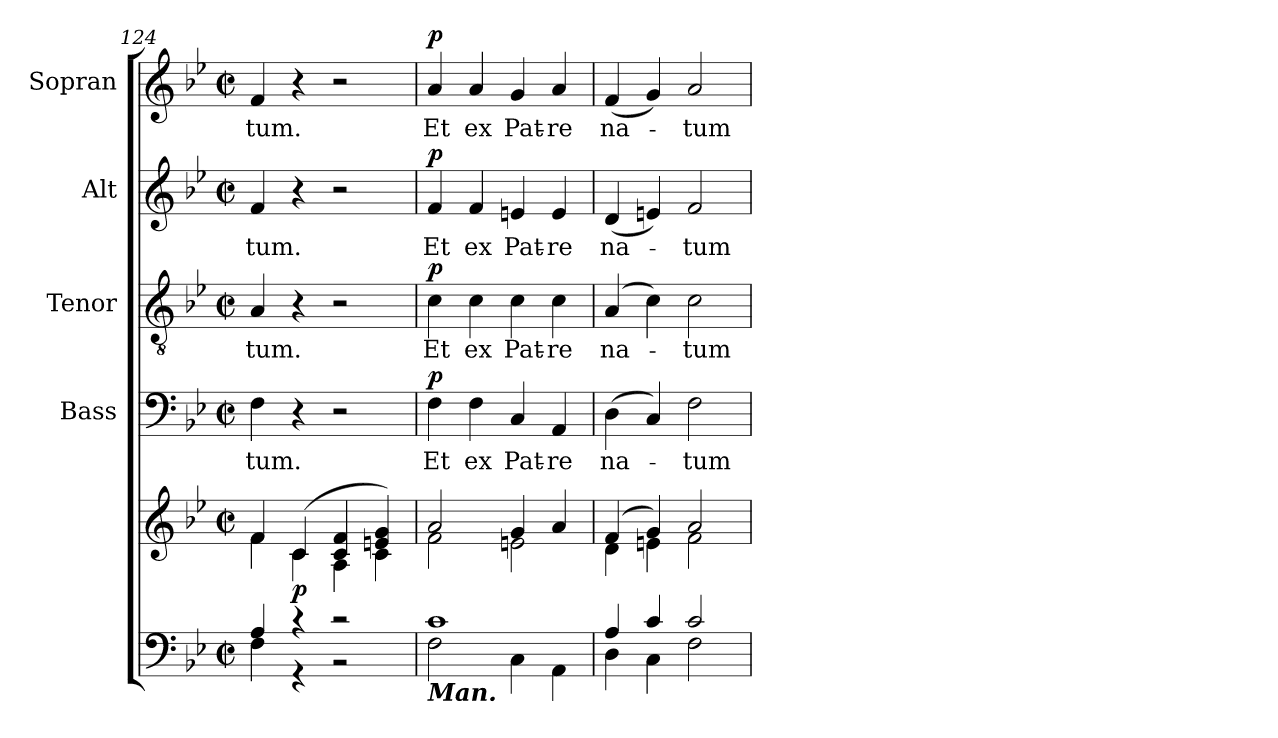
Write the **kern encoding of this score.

**kern	**kern	**dynam	**kern	**text	**dynam	**kern	**text	**dynam	**kern	**text	**dynam	**kern	**text	**dynam
*part5	*part5	*part5	*part4	*part4	*part4	*part3	*part3	*part3	*part2	*part2	*part2	*part1	*part1	*part1
*staff6	*staff5	*staff5/6	*staff4	*staff4	*staff4	*staff3	*staff3	*staff3	*staff2	*staff2	*staff2	*staff1	*staff1	*staff1
*	*	*	*I"Bass	*	*	*I"Tenor	*	*	*I"Alt	*	*	*I"Sopran	*	*
*	*	*	*I'B.	*	*	*I'T.	*	*	*I'A.	*	*	*I'S.	*	*
*clefF4	*clefG2	*	*clefF4	*	*	*clefGv2	*	*	*clefG2	*	*	*clefG2	*	*
*k[b-e-]	*k[b-e-]	*	*k[b-e-]	*	*	*k[b-e-]	*	*	*k[b-e-]	*	*	*k[b-e-]	*	*
*B-:	*B-:	*	*B-:	*	*	*B-:	*	*	*B-:	*	*	*B-:	*	*
*M2/2	*M2/2	*	*M2/2	*	*	*M2/2	*	*	*M2/2	*	*	*M2/2	*	*
*met(c|)	*met(c|)	*	*met(c|)	*	*	*met(c|)	*	*	*met(c|)	*	*	*met(c|)	*	*
=124	=124	=124	=124	=124	=124	=124	=124	=124	=124	=124	=124	=124	=124	=124
*^	*^	*	*	*	*	*	*	*	*	*	*	*	*	*
!	!	!	!	!	!	!LO:LY:b	!	!	!LO:LY:b	!	!	!LO:LY:b	!	!	!LO:LY:b	!
4A/	4F\	4f/	4f\	.	4F\	-tum.	.	4A/	-tum.	.	4f/	-tum.	.	4f/	-tum.	.
!	!	!	!	!LO:DY:b	!	!	!	!	!	!	!	!	!	!	!	!
4r	4r	(4c/	4c\	p	4r	.	.	4r	.	.	4r	.	.	4r	.	.
2r	2r	4c/ 4f/	4A\	.	2r	.	.	2r	.	.	2r	.	.	2r	.	.
.	.	4en/ 4g/)	4c\	.	.	.	.	.	.	.	.	.	.	.	.	.
=125	=125	=125	=125	=125	=125	=125	=125	=125	=125	=125	=125	=125	=125	=125	=125	=125
!LO:TX:b:Bi:t=Man.	!	!	!	!	!	!	!	!	!	!	!	!	!	!	!	!
!	!	!	!	!	!	!LO:LY:b	!LO:DY:a	!	!LO:LY:b	!LO:DY:a	!	!LO:LY:b	!LO:DY:a	!	!LO:LY:b	!LO:DY:a
1c	2F\	2a/	2f\	.	4F\	Et	p	4c\	Et	p	4f/	Et	p	4a/	Et	p
!	!	!	!	!	!	!LO:LY:b	!	!	!LO:LY:b	!	!	!LO:LY:b	!	!	!LO:LY:b	!
.	.	.	.	.	4F\	ex	.	4c\	ex	.	4f/	ex	.	4a/	ex	.
!	!	!	!	!	!	!LO:LY:b	!	!	!LO:LY:b	!	!	!LO:LY:b	!	!	!LO:LY:b	!
.	4C\	4g/	2en\	.	4C/	Pat-	.	4c\	Pat-	.	4en/	Pat-	.	4g/	Pat-	.
!	!	!	!	!	!	!LO:LY:b	!	!	!LO:LY:b	!	!	!LO:LY:b	!	!	!LO:LY:b	!
.	4AA\	4a/	.	.	4AA/	-re	.	4c\	-re	.	4e/	-re	.	4a/	-re	.
=126	=126	=126	=126	=126	=126	=126	=126	=126	=126	=126	=126	=126	=126	=126	=126	=126
!	!	!	!	!	!	!LO:LY:b	!	!	!LO:LY:b	!	!	!LO:LY:b	!	!	!LO:LY:b	!
4A/	4D\	(4f/	4d\	.	(>4D\	na-	.	(4A/	na-	.	(<4d/	na-	.	(<4f/	na-	.
4c/	4C\	4g/)	4en\	.	4C/)	.	.	4c\)	.	.	4en/)	.	.	4g/)	.	.
!	!	!	!	!	!	!LO:LY:b	!	!	!LO:LY:b	!	!	!LO:LY:b	!	!	!LO:LY:b	!
2c/	2F\	2a/	2f\	.	2F\	-tum	.	2c\	-tum	.	2f/	-tum	.	2a/	-tum	.
*v	*v	*	*	*	*	*	*	*	*	*	*	*	*	*	*	*
*	*v	*v	*	*	*	*	*	*	*	*	*	*	*	*	*
=	=	=	=	=	=	=	=	=	=	=	=	=	=	=
*-	*-	*-	*-	*-	*-	*-	*-	*-	*-	*-	*-	*-	*-	*-
